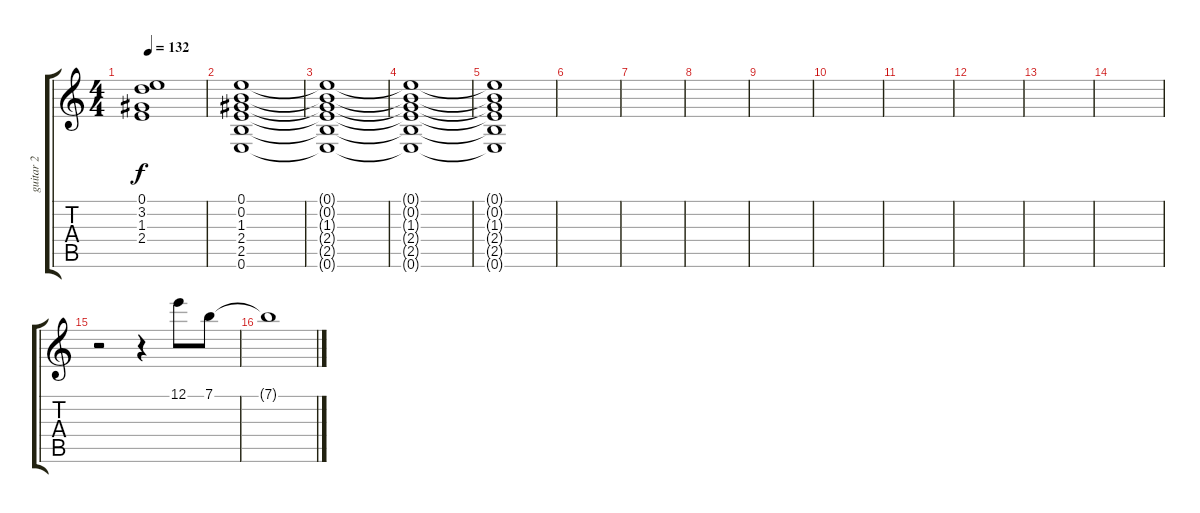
\track ("guitar 2" "guitar 2") {instrument electricguitarjazz}
\staff {score tabs}
\tuning (E4 B3 G3 D3 A2 E2) {hide}
\ts (4 4)
\tempo 132
\clef g2
\ks c
(0.1{t} 3.2{t} 1.3{t} 2.4{t}).1{dy f} |
(0.1 0.2 1.3 2.4 2.5 0.6).1{instrument electricguitarjazz} |
(0.1{t} 0.2{t} 1.3{t} 2.4{t} 2.5{t} 0.6{t}).1 |
(0.1{t} 0.2{t} 1.3{t} 2.4{t} 2.5{t} 0.6{t}).1 |
(0.1{t} 0.2{t} 1.3{t} 2.4{t} 2.5{t} 0.6{t}).1 |
|
|
|
|
|
|
|
|
|
r.2{instrument electricguitarjazz} r.4 12.1.8 7.1.8 |
7.1{t}.1
